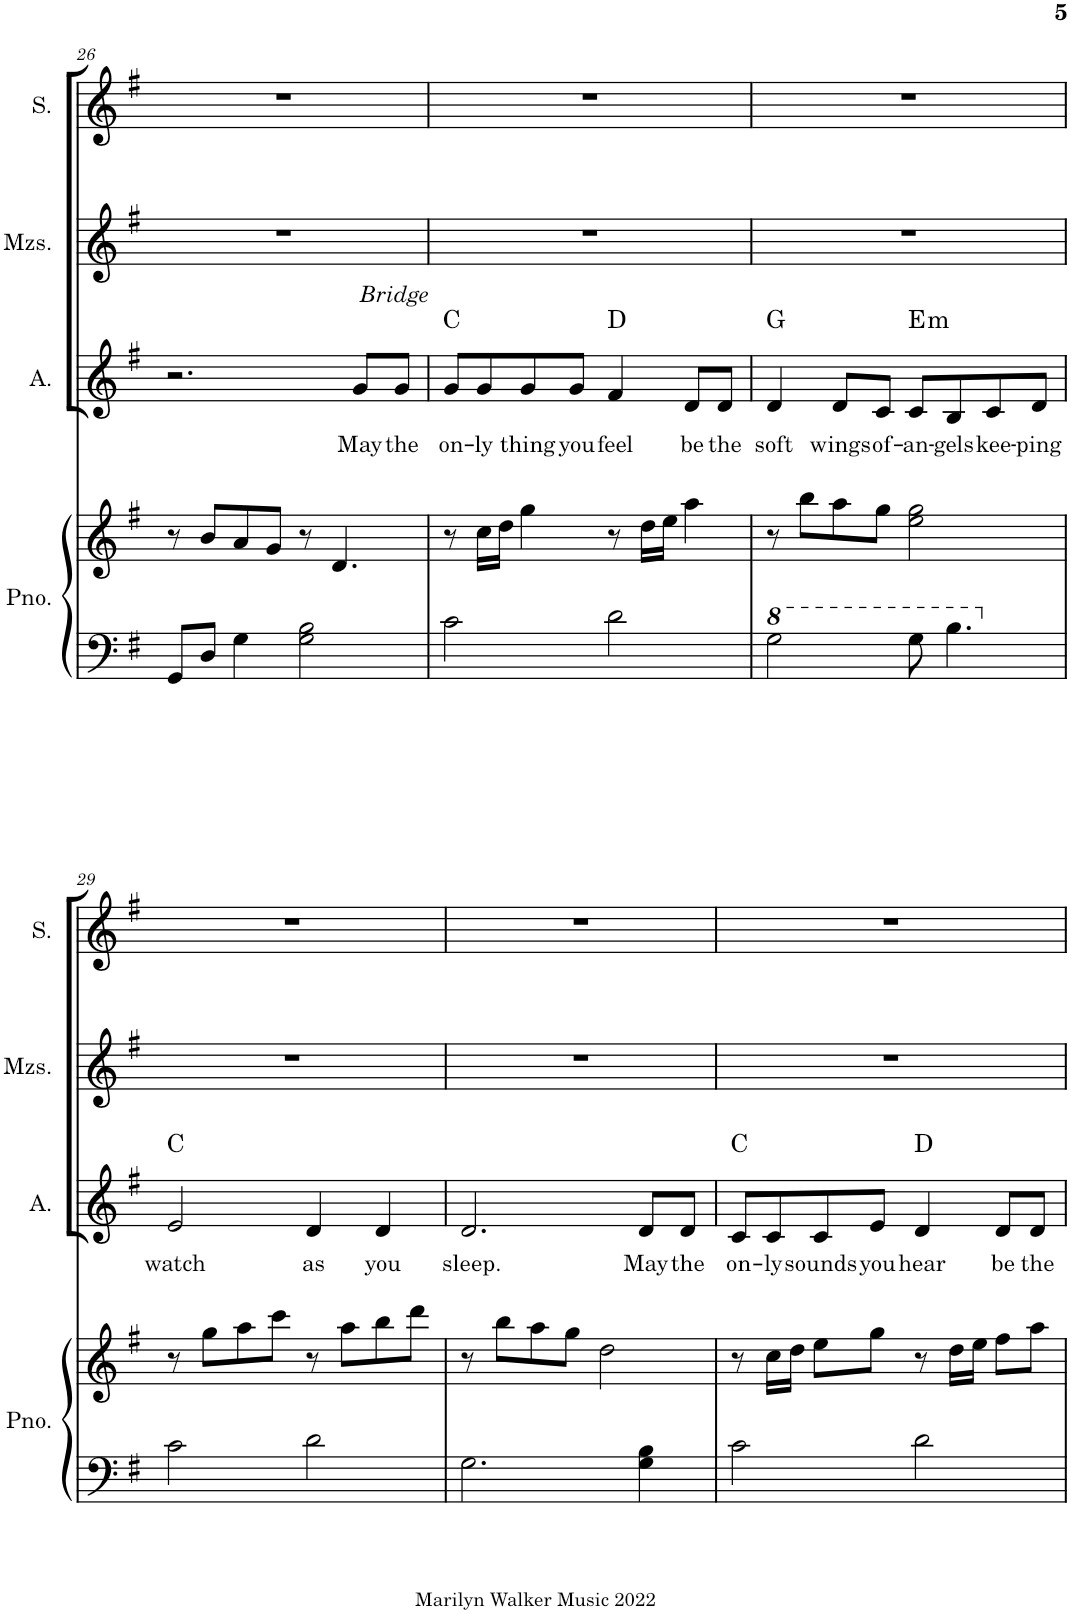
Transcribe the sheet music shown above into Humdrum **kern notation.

**kern	**kern	**kern	**text	**harte	**kern	**kern
*part4	*part4	*part3	*part3	*part3	*part2	*part1
*staff5	*staff4	*staff3	*staff3	*	*staff2	*staff1
*I"Piano	*	*I"Alto	*	*	*I"Mezzo-soprano	*I"Soprano
*I'Pno.	*	*I'A.	*	*	*I'Mzs.	*I'S.
!!LO:PB:g=z
*clefF4	*clefG2	*clefG2	*	*	*clefG2	*clefG2
*k[f#]	*k[f#]	*k[f#]	*	*	*k[f#]	*k[f#]
*M4/4	*M4/4	*M4/4	*	*	*M4/4	*M4/4
=26	=26	=26	=26	=26	=26	=26
8GG/L	8r	2.r	.	.	1r	1r
8D/J	8b/L	.	.	.	.	.
4G\	8a/	.	.	.	.	.
.	8g/J	.	.	.	.	.
2G\ 2B\	8r	.	.	.	.	.
.	4.d/	.	.	.	.	.
!	!	!LO:TX:a:i:t=Bridge	!	!	!	!
!	!	!	!LO:LY:b	!	!	!
.	.	8g/L	May	.	.	.
!	!	!	!LO:LY:b	!	!	!
.	.	8g/J	the	.	.	.
=27	=27	=27	=27	=27	=27	=27
!	!	!	!LO:LY:b	!	!	!
2c\	8r	8g/L	on-	C:maj	1r	1r
!	!	!	!LO:LY:b	!	!	!
.	16cc\LL	8g/	-ly	.	.	.
.	16dd\JJ	.	.	.	.	.
!	!	!	!LO:LY:b	!	!	!
.	4gg\	8g/	thing	.	.	.
!	!	!	!LO:LY:b	!	!	!
.	.	8g/J	you	.	.	.
!	!	!	!LO:LY:b	!	!	!
2d\	8r	4f#/	feel	D:maj	.	.
.	16dd\LL	.	.	.	.	.
.	16ee\JJ	.	.	.	.	.
!	!	!	!LO:LY:b	!	!	!
.	4aa\	8d/L	be	.	.	.
!	!	!	!LO:LY:b	!	!	!
.	.	8d/J	the	.	.	.
=28	=28	=28	=28	=28	=28	=28
*8va	*	*	*	*	*	*
!	!	!	!LO:LY:b	!	!	!
2g\	8r	4d/	soft	G:maj	1r	1r
.	8bb\L	.	.	.	.	.
!	!	!	!LO:LY:b	!	!	!
.	8aa\	8d/L	wings	.	.	.
!	!	!	!LO:LY:b	!	!	!
.	8gg\J	8c/J	of-	.	.	.
!	!	!	!LO:LY:b	!LO:H:kt=m	!	!
8g\	2ee\ 2gg\	8c/L	-an-	E:min	.	.
!	!	!	!LO:LY:b	!	!	!
4.b\	.	8B/	-gels	.	.	.
!	!	!	!LO:LY:b	!	!	!
.	.	8c/	kee-	.	.	.
!	!	!	!LO:LY:b	!	!	!
.	.	8d/J	-ping	.	.	.
!!LO:LB:g=z
=29	=29	=29	=29	=29	=29	=29
*X8va	*	*	*	*	*	*
!	!	!	!LO:LY:b	!	!	!
2c\	8r	2e/	watch	C:maj	1r	1r
.	8gg\L	.	.	.	.	.
.	8aa\	.	.	.	.	.
.	8ccc\J	.	.	.	.	.
!	!	!	!LO:LY:b	!	!	!
2d\	8r	4d/	as	.	.	.
.	8aa\L	.	.	.	.	.
!	!	!	!LO:LY:b	!	!	!
.	8bb\	4d/	you	.	.	.
.	8ddd\J	.	.	.	.	.
=30	=30	=30	=30	=30	=30	=30
!	!	!	!LO:LY:b	!	!	!
2.G\	8r	2.d/	sleep.	.	1r	1r
.	8bb\L	.	.	.	.	.
.	8aa\	.	.	.	.	.
.	8gg\J	.	.	.	.	.
.	2dd\	.	.	.	.	.
!	!	!	!LO:LY:b	!	!	!
4G\ 4B\	.	8d/L	May	.	.	.
!	!	!	!LO:LY:b	!	!	!
.	.	8d/J	the	.	.	.
=31	=31	=31	=31	=31	=31	=31
!	!	!	!LO:LY:b	!	!	!
2c\	8r	8c/L	on-	C:maj	1r	1r
!	!	!	!LO:LY:b	!	!	!
.	16cc\LL	8c/	-ly	.	.	.
.	16dd\JJ	.	.	.	.	.
!	!	!	!LO:LY:b	!	!	!
.	8ee\L	8c/	sounds	.	.	.
!	!	!	!LO:LY:b	!	!	!
.	8gg\J	8e/J	you	.	.	.
!	!	!	!LO:LY:b	!	!	!
2d\	8r	4d/	hear	D:maj	.	.
.	16dd\LL	.	.	.	.	.
.	16ee\JJ	.	.	.	.	.
!	!	!	!LO:LY:b	!	!	!
.	8ff#\L	8d/L	be	.	.	.
!	!	!	!LO:LY:b	!	!	!
.	8aa\J	8d/J	the	.	.	.
=	=	=	=	=	=	=
*-	*-	*-	*-	*-	*-	*-
